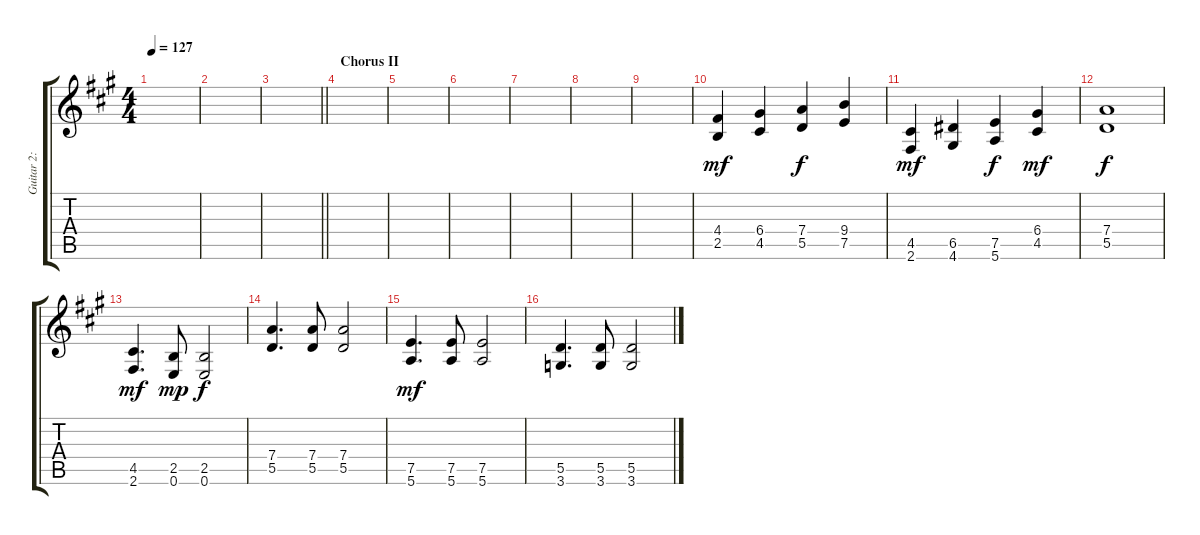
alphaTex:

\track ("Guitar 2: Todd" "Guitar 2: ") {instrument distortionguitar}
\staff {score tabs}
\tuning (E4 B3 G3 D3 A2 E2) {hide}
\ts (4 4)
\tempo 127
\clef g2
\ks a
|
|
\barLineRight lightlight
|
\section ("" "Chorus II")
|
|
|
|
|
|
(4.4 2.5).4{dy mf} (6.4 4.5).4 (7.4 5.5).4{dy f} (9.4 7.5).4 |
(4.5 2.6).4{dy mf} (6.5 4.6).4 (7.5 5.6).4{dy f} (6.4 4.5).4{dy mf} |
(7.4 5.5).1{dy f} |
(4.5 2.6).4{d dy mf} (2.5 0.6).8{dy mp} (2.5 0.6).2{dy f} |
(7.4 5.5).4{d} (7.4 5.5).8 (7.4 5.5).2 |
(7.5 5.6).4{d dy mf} (7.5 5.6).8 (7.5 5.6).2 |
(5.5 3.6).4{d} (5.5 3.6).8 (5.5 3.6).2
